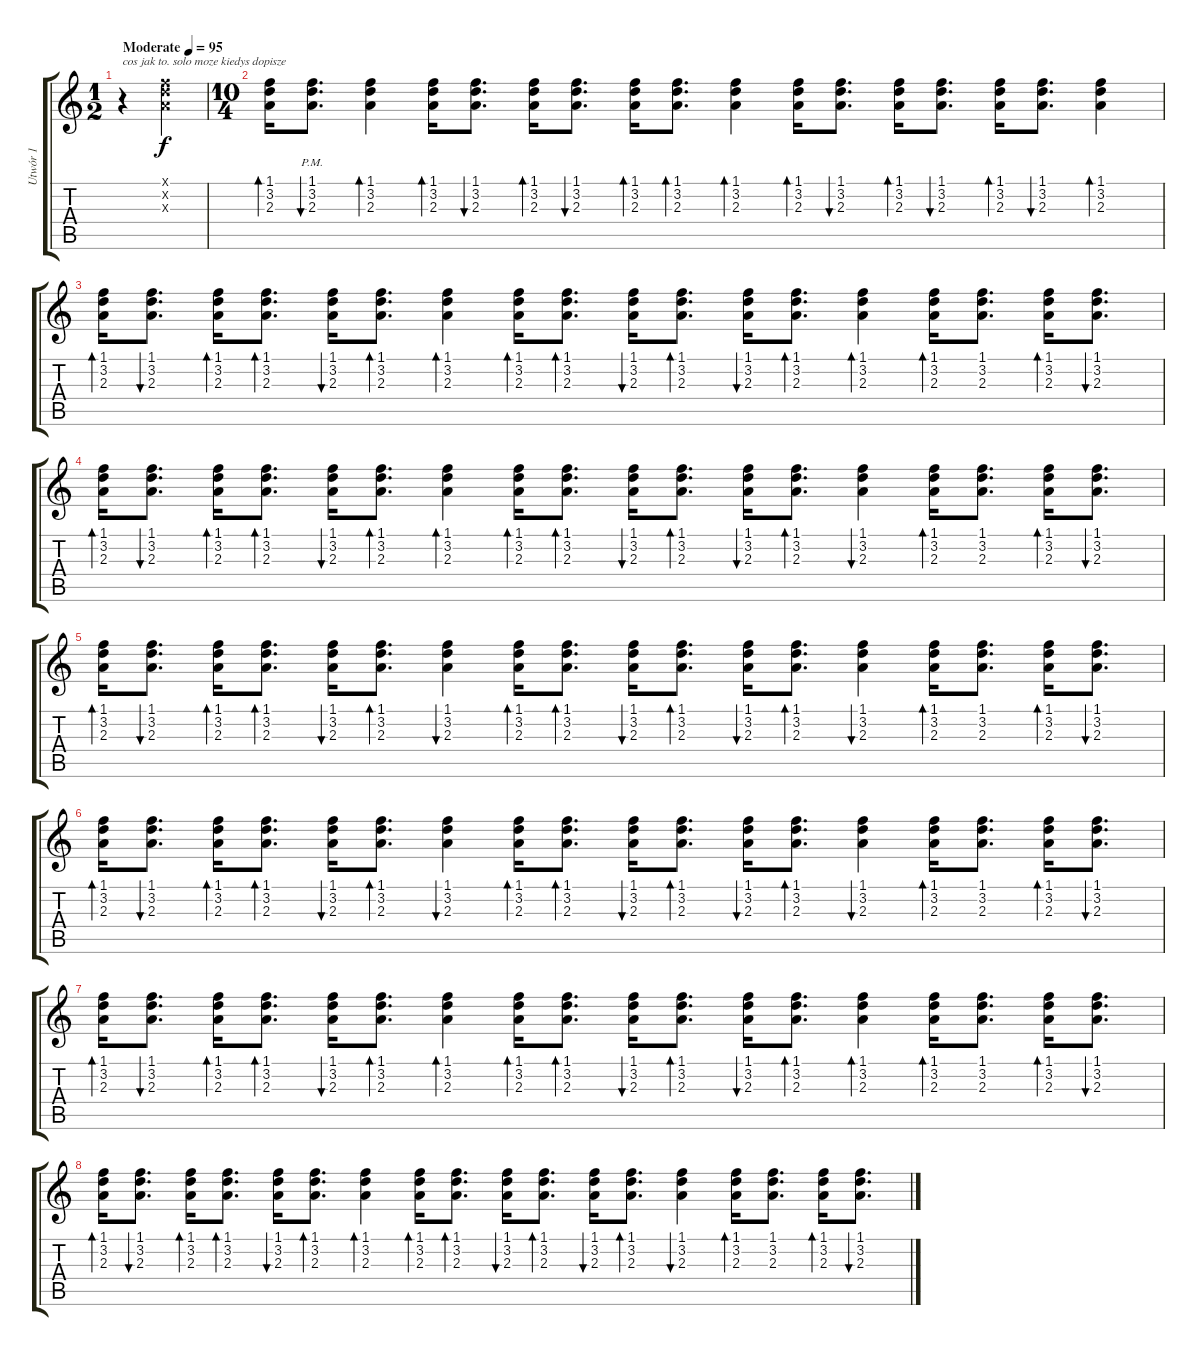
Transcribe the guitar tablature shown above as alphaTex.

\track ("Utwór 1" "Utwór 1") {instrument acousticguitarsteel}
\staff {score tabs}
\tuning (E4 B3 G3 D3 A2 E2) {hide}
\ts (1 2)
\tempo (95 "Moderate")
\clef g2
\ks c
r.4{txt "cos jak to. solo moze kiedys dopisze " dy f instrument acousticguitarsteel} (1.1{x} 3.2{x} 2.3{x}).4 |
\ts (10 4)
(1.1 3.2 2.3).16{bd 60} (1.1 3.2{pm} 2.3).8{d bu 60} (1.1 3.2 2.3).4{bd 120} (1.1 3.2 2.3).16{bd 60} (1.1 3.2 2.3).8{d bu 60} (1.1 3.2 2.3).16{bd 60} (1.1 3.2 2.3).8{d bu 60} (1.1 3.2 2.3).16{bd 120} (1.1 3.2 2.3).8{d bd 60} (1.1 3.2 2.3).4{bd 120} (1.1 3.2 2.3).16{bd 60} (1.1 3.2 2.3).8{d bu 60} (1.1 3.2 2.3).16{bd 60} (1.1 3.2 2.3).8{d bu 60} (1.1 3.2 2.3).16{bd 60} (1.1 3.2 2.3).8{d bu 60} (1.1 3.2 2.3).4{bd 120} |
(1.1 3.2 2.3).16{bd 60} (1.1 3.2 2.3).8{d bu 60} (1.1 3.2 2.3).16{bd 120} (1.1 3.2 2.3).8{d bd 60} (1.1 3.2 2.3).16{bu 60} (1.1 3.2 2.3).8{d bd 60} (1.1 3.2 2.3).4{bd 120} (1.1 3.2 2.3).16{bd 120} (1.1 3.2 2.3).8{d bd 60} (1.1 3.2 2.3).16{bu 60} (1.1 3.2 2.3).8{d bd 60} (1.1 3.2 2.3).16{bu 60} (1.1 3.2 2.3).8{d bd 60} (1.1 3.2 2.3).4{bd 120} (1.1 3.2 2.3).16{bd 60} (1.1 3.2 2.3).8{d} (1.1 3.2 2.3).16{bd 60} (1.1 3.2 2.3).8{d bu 60} |
(1.1 3.2 2.3).16{bd 60} (1.1 3.2 2.3).8{d bu 60} (1.1 3.2 2.3).16{bd 120} (1.1 3.2 2.3).8{d bd 60} (1.1 3.2 2.3).16{bu 60} (1.1 3.2 2.3).8{d bd 60} (1.1 3.2 2.3).4{bd 120} (1.1 3.2 2.3).16{bd 120} (1.1 3.2 2.3).8{d bd 60} (1.1 3.2 2.3).16{bu 60} (1.1 3.2 2.3).8{d bd 60} (1.1 3.2 2.3).16{bu 60} (1.1 3.2 2.3).8{d bd 60} (1.1 3.2 2.3).4{bu 60} (1.1 3.2 2.3).16{bd 60} (1.1 3.2 2.3).8{d} (1.1 3.2 2.3).16{bd 60} (1.1 3.2 2.3).8{d bu 60} |
(1.1 3.2 2.3).16{bd 60} (1.1 3.2 2.3).8{d bu 60} (1.1 3.2 2.3).16{bd 120} (1.1 3.2 2.3).8{d bd 60} (1.1 3.2 2.3).16{bu 60} (1.1 3.2 2.3).8{d bd 60} (1.1 3.2 2.3).4{bu 60} (1.1 3.2 2.3).16{bd 120} (1.1 3.2 2.3).8{d bd 60} (1.1 3.2 2.3).16{bu 60} (1.1 3.2 2.3).8{d bd 60} (1.1 3.2 2.3).16{bu 60} (1.1 3.2 2.3).8{d bd 60} (1.1 3.2 2.3).4{bu 60} (1.1 3.2 2.3).16{bd 60} (1.1 3.2 2.3).8{d} (1.1 3.2 2.3).16{bd 60} (1.1 3.2 2.3).8{d bu 60} |
(1.1 3.2 2.3).16{bd 60} (1.1 3.2 2.3).8{d bu 60} (1.1 3.2 2.3).16{bd 120} (1.1 3.2 2.3).8{d bd 60} (1.1 3.2 2.3).16{bu 60} (1.1 3.2 2.3).8{d bd 60} (1.1 3.2 2.3).4{bu 60} (1.1 3.2 2.3).16{bd 120} (1.1 3.2 2.3).8{d bd 60} (1.1 3.2 2.3).16{bu 60} (1.1 3.2 2.3).8{d bd 60} (1.1 3.2 2.3).16{bu 60} (1.1 3.2 2.3).8{d bd 60} (1.1 3.2 2.3).4{bu 60} (1.1 3.2 2.3).16{bd 60} (1.1 3.2 2.3).8{d} (1.1 3.2 2.3).16{bd 60} (1.1 3.2 2.3).8{d bu 60} |
(1.1 3.2 2.3).16{bd 60} (1.1 3.2 2.3).8{d bu 60} (1.1 3.2 2.3).16{bd 120} (1.1 3.2 2.3).8{d bd 60} (1.1 3.2 2.3).16{bu 60} (1.1 3.2 2.3).8{d bd 60} (1.1 3.2 2.3).4{bd 120} (1.1 3.2 2.3).16{bd 120} (1.1 3.2 2.3).8{d bd 60} (1.1 3.2 2.3).16{bu 60} (1.1 3.2 2.3).8{d bd 60} (1.1 3.2 2.3).16{bu 60} (1.1 3.2 2.3).8{d bd 60} (1.1 3.2 2.3).4{bd 120} (1.1 3.2 2.3).16{bd 60} (1.1 3.2 2.3).8{d} (1.1 3.2 2.3).16{bd 60} (1.1 3.2 2.3).8{d bu 60} |
(1.1 3.2 2.3).16{bd 60} (1.1 3.2 2.3).8{d bu 60} (1.1 3.2 2.3).16{bd 120} (1.1 3.2 2.3).8{d bd 60} (1.1 3.2 2.3).16{bu 60} (1.1 3.2 2.3).8{d bd 60} (1.1 3.2 2.3).4{bd 120} (1.1 3.2 2.3).16{bd 120} (1.1 3.2 2.3).8{d bd 60} (1.1 3.2 2.3).16{bu 60} (1.1 3.2 2.3).8{d bd 60} (1.1 3.2 2.3).16{bu 60} (1.1 3.2 2.3).8{d bd 60} (1.1 3.2 2.3).4{bu 60} (1.1 3.2 2.3).16{bd 60} (1.1 3.2 2.3).8{d} (1.1 3.2 2.3).16{bd 60} (1.1 3.2 2.3).8{d bu 60}
